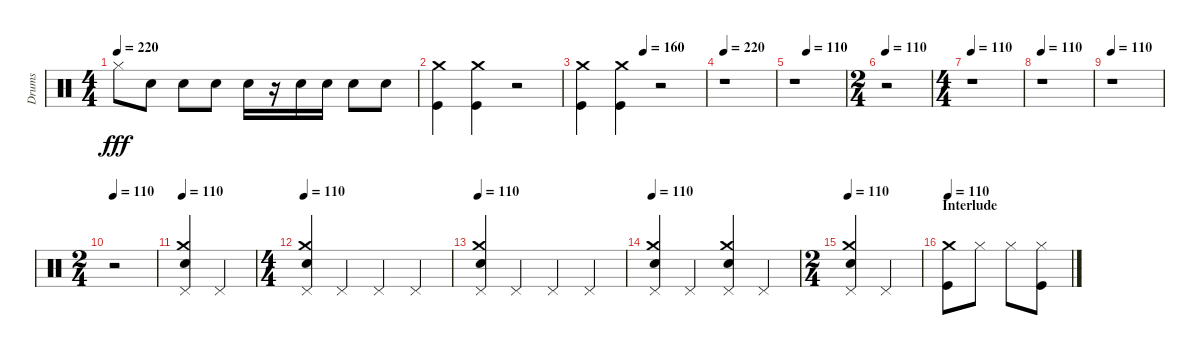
\track ("Drums" "Drums") {instrument percussion}
\staff {score}
\articulation defaults
\ts (4 4)
\tempo 220
\clef neutral
\ks c "Hi-Hat (closed)".8{dy fff} "Snare (hit) 2".8 "Snare (hit) 2".8 "Snare (hit) 2".8 "Snare (hit) 2".16
r.16 "Snare (hit) 2".16 "Snare (hit) 2".16 "Snare (hit) 2".8 "Snare (hit) 2".8 |
("Kick (hit)" "Crash medium (hit)").4 ("Kick (hit)" "Crash medium (hit)").4 r.2 |
\tempo (160 0.5)
("Crash medium (hit)" "Kick (hit)").4 ("Kick (hit)" "Crash medium (hit)").4 r.2 |
\tempo 220
r.1 |
\tempo (110 0.25)
r.1 |
\ts (2 4)
\tempo 110
r.2 |
\ts (4 4)
\tempo 110
r.1 |
\tempo 110
r.1 |
\tempo 110
r.1 |
\ts (2 4)
\tempo 110
r.2 |
\tempo 110
("Crash medium (hit)" "Pedal Hi-Hat (hit)" "Snare (hit) 2").4 "Pedal Hi-Hat (hit)".4 |
\ts (4 4)
\tempo 110
("Pedal Hi-Hat (hit)" "Crash medium (hit)" "Snare (hit) 2").4 "Pedal Hi-Hat (hit)".4 "Pedal Hi-Hat (hit)".4 "Pedal Hi-Hat (hit)".4 |
\tempo 110
("Pedal Hi-Hat (hit)" "Crash medium (hit)" "Snare (hit) 2").4 "Pedal Hi-Hat (hit)".4 "Pedal Hi-Hat (hit)".4 "Pedal Hi-Hat (hit)".4 |
\tempo 110
("Crash medium (hit)" "Snare (hit) 2" "Pedal Hi-Hat (hit)").4 "Pedal Hi-Hat (hit)".4 ("Pedal Hi-Hat (hit)" "Snare (hit) 2" "Crash medium (hit)").4 "Pedal Hi-Hat (hit)".4 |
\ts (2 4)
\tempo 110
("Crash medium (hit)" "Pedal Hi-Hat (hit)" "Snare (hit) 2").4 "Pedal Hi-Hat (hit)".4 |
\section ("" "Interlude")
\tempo 110
("Kick (hit)" "Crash medium (hit)").8 "Hi-Hat (closed)".8 "Hi-Hat (closed)".8 ("Kick (hit)" "Hi-Hat (closed)").8
